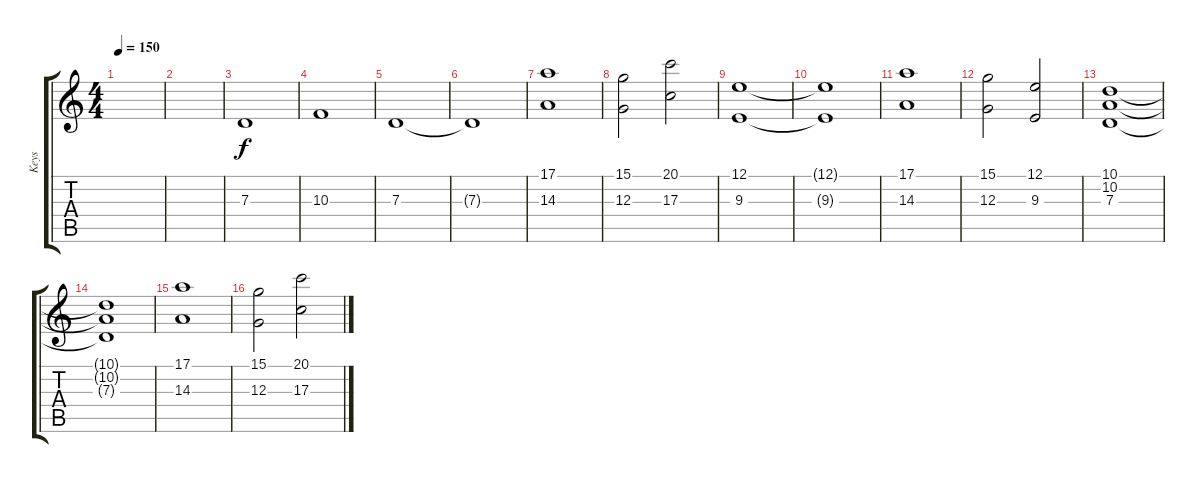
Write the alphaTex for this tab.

\track ("Keys" "Keys") {instrument synthstrings1}
\staff {score tabs}
\tuning (E4 B3 G3 D3 A2 D2) {hide}
\ts (4 4)
\tempo 150
\clef g2
\ks c
|
|
7.3.1 |
10.3.1 |
7.3.1 |
7.3{t}.1{dy f} |
(17.1 14.3).1{volume 8 instrument synthstrings1} |
(15.1 12.3).2 (20.1 17.3).2 |
(12.1 9.3).1 |
(12.1{t} 9.3{t}).1 |
(17.1 14.3).1 |
(15.1 12.3).2 (12.1 9.3).2 |
(10.1 10.2 7.3).1 |
(10.1{t} 10.2{t} 7.3{t}).1 |
(17.1 14.3).1 |
(15.1 12.3).2 (20.1 17.3).2
